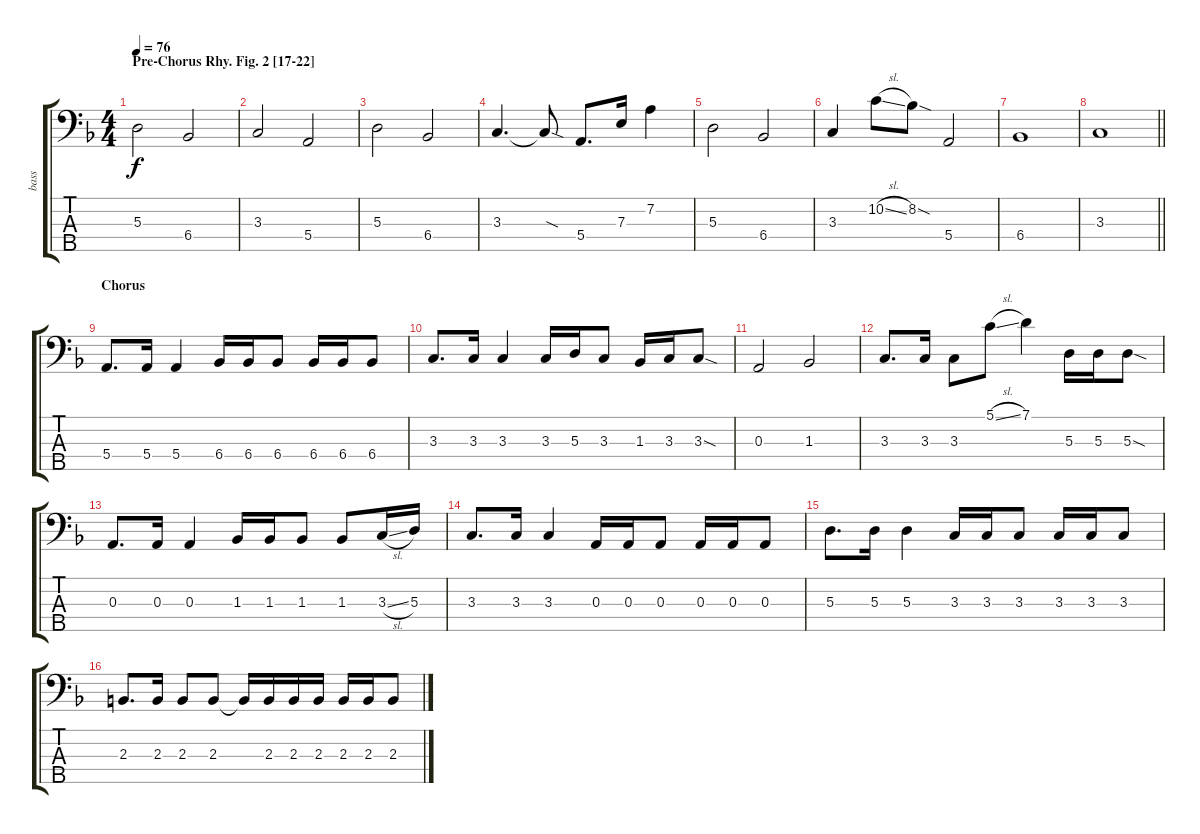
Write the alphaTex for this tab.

\track ("bass" "bass") {instrument fretlessbass}
\staff {score tabs}
\tuning (G2 D2 A1 E1 B0) {hide}
\ts (4 4)
\section ("" "Pre-Chorus Rhy. Fig. 2 [17-22]")
\tempo 76
\clef f4
\ks f
5.3.2{dy f} 6.4.2 |
3.3.2 5.4.2 |
5.3.2 6.4.2 |
3.3.4{d} 3.3{sod t}.8 5.4.8{d} 7.3.16 7.2.4 |
5.3.2 6.4.2 |
3.3.4 10.2{sl}.8 8.2{sod}.8 5.4.2 |
6.4.1 |
\barLineRight lightlight
3.3.1 |
\section ("" "Chorus")
5.4.8{d} 5.4.16 5.4.4 6.4.16 6.4.16 6.4.8 6.4.16 6.4.16 6.4.8 |
3.3.8{d} 3.3.16 3.3.4 3.3.16 5.3.16 3.3.8 1.3.16 3.3.16 3.3{sod}.8 |
0.3.2 1.3.2 |
3.3.8{d} 3.3.16 3.3.8 5.1{sl}.8 7.1.4 5.3.16 5.3.16 5.3{sod}.8 |
0.3.8{d} 0.3.16 0.3.4 1.3.16 1.3.16 1.3.8 1.3.8 3.3{sl}.16 5.3.16 |
3.3.8{d} 3.3.16 3.3.4 0.3.16 0.3.16 0.3.8 0.3.16 0.3.16 0.3.8 |
5.3.8{d} 5.3.16 5.3.4 3.3.16 3.3.16 3.3.8 3.3.16 3.3.16 3.3.8 |
2.3.8{d} 2.3.16 2.3.8 2.3.8 2.3{t}.16 2.3.16 2.3.16 2.3.16 2.3.16 2.3.16 2.3.8
